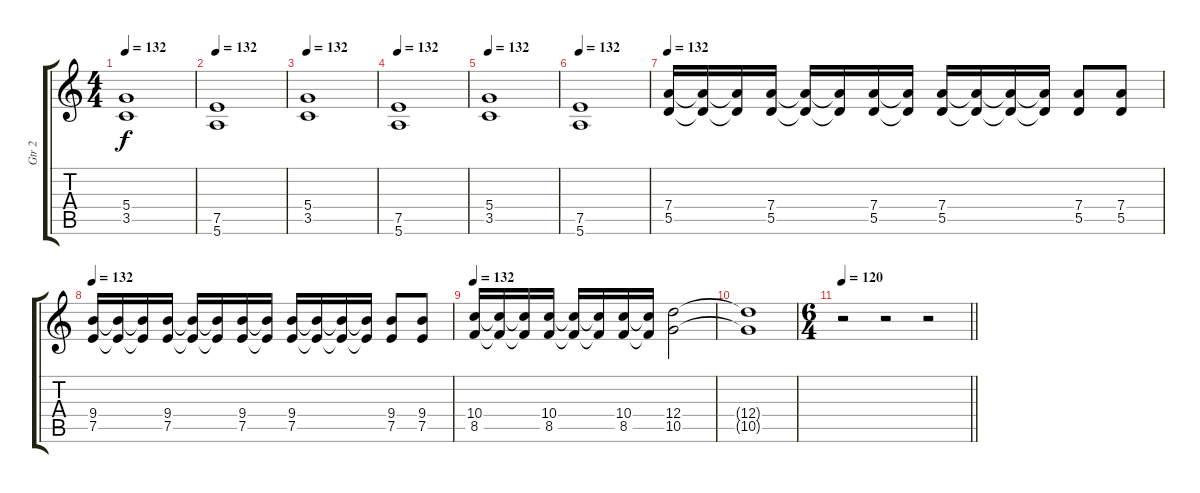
\track ("Gtr 2" "Gtr 2") {instrument distortionguitar}
\staff {score tabs}
\tuning (E4 B3 G3 D3 A2 E2) {hide}
\ts (4 4)
\tempo 132
\clef g2
\ks c
(5.4 3.5).1{dy f} |
\tempo 132
(7.5 5.6).1 |
\tempo 132
(5.4 3.5).1 |
\tempo 132
(7.5 5.6).1 |
\tempo 132
(5.4 3.5).1 |
\tempo 132
(7.5 5.6).1 |
\tempo 132
(7.4 5.5).16 (7.4{t} 5.5{t}).16 (7.4{t} 5.5{t}).16 (7.4 5.5).16 (7.4{t} 5.5{t}).16 (7.4{t} 5.5{t}).16 (7.4 5.5).16 (7.4{t} 5.5{t}).16 (7.4 5.5).16 (7.4{t} 5.5{t}).16 (7.4{t} 5.5{t}).16 (7.4{t} 5.5{t}).16 (7.4 5.5).8 (7.4 5.5).8 |
\tempo 132
(9.4 7.5).16 (9.4{t} 7.5{t}).16 (9.4{t} 7.5{t}).16 (9.4 7.5).16 (9.4{t} 7.5{t}).16 (9.4{t} 7.5{t}).16 (9.4 7.5).16 (9.4{t} 7.5{t}).16 (9.4 7.5).16 (9.4{t} 7.5{t}).16 (9.4{t} 7.5{t}).16 (9.4{t} 7.5{t}).16 (9.4 7.5).8 (9.4 7.5).8 |
\tempo 132
(10.4 8.5).16 (10.4{t} 8.5{t}).16 (10.4{t} 8.5{t}).16 (10.4 8.5).16 (10.4{t} 8.5{t}).16 (10.4{t} 8.5{t}).16 (10.4 8.5).16 (10.4{t} 8.5{t}).16 (12.4 10.5).2 |
(12.4{t} 10.5{t}).1 |
\ts (6 4)
\tempo 120
\barLineRight lightlight
r.2 r.2 r.2
